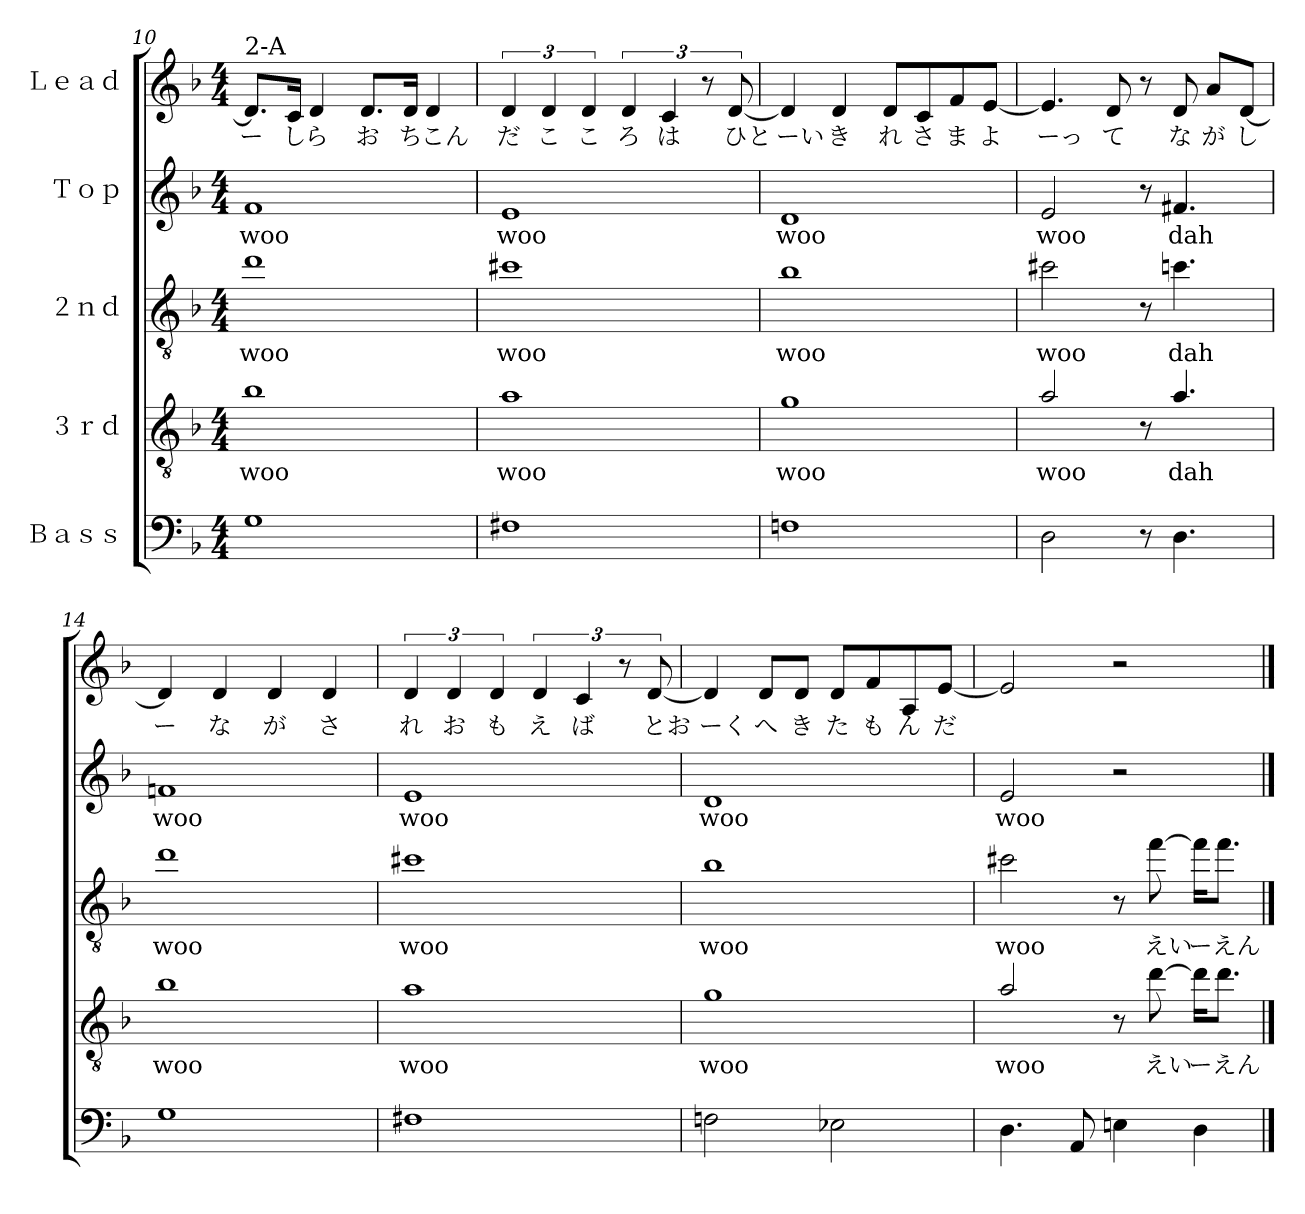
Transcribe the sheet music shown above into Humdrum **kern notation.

**kern	**kern	**text	**kern	**text	**kern	**text	**kern	**text
*part5	*part4	*part4	*part3	*part3	*part2	*part2	*part1	*part1
*staff5	*staff4	*staff4	*staff3	*staff3	*staff2	*staff2	*staff1	*staff1
*I"Ｂａｓｓ	*I"３ｒｄ	*	*I"２ｎｄ	*	*I"Ｔｏｐ	*	*I"Ｌｅａｄ	*
!!LO:PB:g=z
*clefF4	*clefGv2	*	*clefGv2	*	*clefG2	*	*clefG2	*
*	*ITrd7c12	*	*ITrd7c12	*	*	*	*	*
*k[b-]	*k[b-]	*	*k[b-]	*	*k[b-]	*	*k[b-]	*
*d:	*	*	*	*	*d:	*	*d:	*
*M4/4	*M4/4	*	*M4/4	*	*M4/4	*	*M4/4	*
=10	=10	=10	=10	=10	=10	=10	=10	=10
!	!	!	!	!	!	!	!LO:TX:a:t=2-A	!
!	!	!LO:LY:b	!	!LO:LY:b	!	!LO:LY:b	!	!LO:LY:b
1G	1B-	woo	1d	woo	1f	woo	8.d/L]	ー
!	!	!	!	!	!	!	!	!LO:LY:b
.	.	.	.	.	.	.	16c/Jk	し
!	!	!	!	!	!	!	!	!LO:LY:b
.	.	.	.	.	.	.	4d/	ら
!	!	!	!	!	!	!	!	!LO:LY:b
.	.	.	.	.	.	.	8.d/L	お
!	!	!	!	!	!	!	!	!LO:LY:b
.	.	.	.	.	.	.	16d/Jk	ち
!	!	!	!	!	!	!	!	!LO:LY:b
.	.	.	.	.	.	.	4d/	こん
=11	=11	=11	=11	=11	=11	=11	=11	=11
!	!	!LO:LY:b	!	!LO:LY:b	!	!LO:LY:b	!	!LO:LY:b
1F#X	1A	woo	1c#X	woo	1e	woo	6d/	だ
!	!	!	!	!	!	!	!	!LO:LY:b
.	.	.	.	.	.	.	6d/	こ
!	!	!	!	!	!	!	!	!LO:LY:b
.	.	.	.	.	.	.	6d/	こ
!	!	!	!	!	!	!	!	!LO:LY:b
.	.	.	.	.	.	.	6d/	ろ
!	!	!	!	!	!	!	!	!LO:LY:b
.	.	.	.	.	.	.	6c/	は
.	.	.	.	.	.	.	12r	.
!	!	!	!	!	!	!	!	!LO:LY:b
.	.	.	.	.	.	.	[12d/	ひと
=12	=12	=12	=12	=12	=12	=12	=12	=12
!	!	!LO:LY:b	!	!LO:LY:b	!	!LO:LY:b	!	!LO:LY:b
1Fn	1G	woo	1B-	woo	1d	woo	4d/]	ーい
!	!	!	!	!	!	!	!	!LO:LY:b
.	.	.	.	.	.	.	4d/	き
!	!	!	!	!	!	!	!	!LO:LY:b
.	.	.	.	.	.	.	8d/L	れ
!	!	!	!	!	!	!	!	!LO:LY:b
.	.	.	.	.	.	.	8c/	さ
!	!	!	!	!	!	!	!	!LO:LY:b
.	.	.	.	.	.	.	8f/	ま
!	!	!	!	!	!	!	!	!LO:LY:b
.	.	.	.	.	.	.	[8e/J	よ
=13	=13	=13	=13	=13	=13	=13	=13	=13
!	!	!LO:LY:b	!	!LO:LY:b	!	!LO:LY:b	!	!LO:LY:b
2D\	2A/	woo	2c#X\	woo	2e/	woo	4.e/]	ーっ
!	!	!	!	!	!	!	!	!LO:LY:b
.	.	.	.	.	.	.	8d/	て
8r	8r	.	8r	.	8r	.	8r	.
!	!	!LO:LY:b	!	!LO:LY:b	!	!LO:LY:b	!	!LO:LY:b
4.D\	4.A/	dah	4.cn\	dah	4.f#X/	dah	8d/	な
!	!	!	!	!	!	!	!	!LO:LY:b
.	.	.	.	.	.	.	8a/L	が
!	!	!	!	!	!	!	!	!LO:LY:b
.	.	.	.	.	.	.	[8d/J	し
!!LO:LB:g=z
=14	=14	=14	=14	=14	=14	=14	=14	=14
!	!	!LO:LY:b	!	!LO:LY:b	!	!LO:LY:b	!	!LO:LY:b
1G	1B-	woo	1d	woo	1fn	woo	4d/]	ー
!	!	!	!	!	!	!	!	!LO:LY:b
.	.	.	.	.	.	.	4d/	な
!	!	!	!	!	!	!	!	!LO:LY:b
.	.	.	.	.	.	.	4d/	が
!	!	!	!	!	!	!	!	!LO:LY:b
.	.	.	.	.	.	.	4d/	さ
=15	=15	=15	=15	=15	=15	=15	=15	=15
!	!	!LO:LY:b	!	!LO:LY:b	!	!LO:LY:b	!	!LO:LY:b
1F#X	1A	woo	1c#X	woo	1e	woo	6d/	れ
!	!	!	!	!	!	!	!	!LO:LY:b
.	.	.	.	.	.	.	6d/	お
!	!	!	!	!	!	!	!	!LO:LY:b
.	.	.	.	.	.	.	6d/	も
!	!	!	!	!	!	!	!	!LO:LY:b
.	.	.	.	.	.	.	6d/	え
!	!	!	!	!	!	!	!	!LO:LY:b
.	.	.	.	.	.	.	6c/	ば
.	.	.	.	.	.	.	12r	.
!	!	!	!	!	!	!	!	!LO:LY:b
.	.	.	.	.	.	.	[12d/	とお
=16	=16	=16	=16	=16	=16	=16	=16	=16
!	!	!LO:LY:b	!	!LO:LY:b	!	!LO:LY:b	!	!LO:LY:b
2Fn\	1G	woo	1B-	woo	1d	woo	4d/]	ーく
!	!	!	!	!	!	!	!	!LO:LY:b
.	.	.	.	.	.	.	8d/L	へ
!	!	!	!	!	!	!	!	!LO:LY:b
.	.	.	.	.	.	.	8d/J	き
!	!	!	!	!	!	!	!	!LO:LY:b
2E-X\	.	.	.	.	.	.	8d/L	た
!	!	!	!	!	!	!	!	!LO:LY:b
.	.	.	.	.	.	.	8f/	も
!	!	!	!	!	!	!	!	!LO:LY:b
.	.	.	.	.	.	.	8A/	ん
!	!	!	!	!	!	!	!	!LO:LY:b
.	.	.	.	.	.	.	[8e/J	だ
=17	=17	=17	=17	=17	=17	=17	=17	=17
!	!	!LO:LY:b	!	!LO:LY:b	!	!LO:LY:b	!	!
4.D\	2A/	woo	2c#X\	woo	2e/	woo	2e/]	.
8AA/	.	.	.	.	.	.	.	.
4En\	8r	.	8r	.	2r	.	2r	.
!	!	!LO:LY:b	!	!LO:LY:b	!	!	!	!
.	[8d\	えい	[8f\	えい	.	.	.	.
!	!	!LO:LY:b	!	!LO:LY:b	!	!	!	!
4D\	16d\KL]	ー	16f\KL]	ー	.	.	.	.
!	!	!LO:LY:b	!	!LO:LY:b	!	!	!	!
.	8.d\J	えん	8.f\J	えん	.	.	.	.
==	==	==	==	==	==	==	==	==
*-	*-	*-	*-	*-	*-	*-	*-	*-
